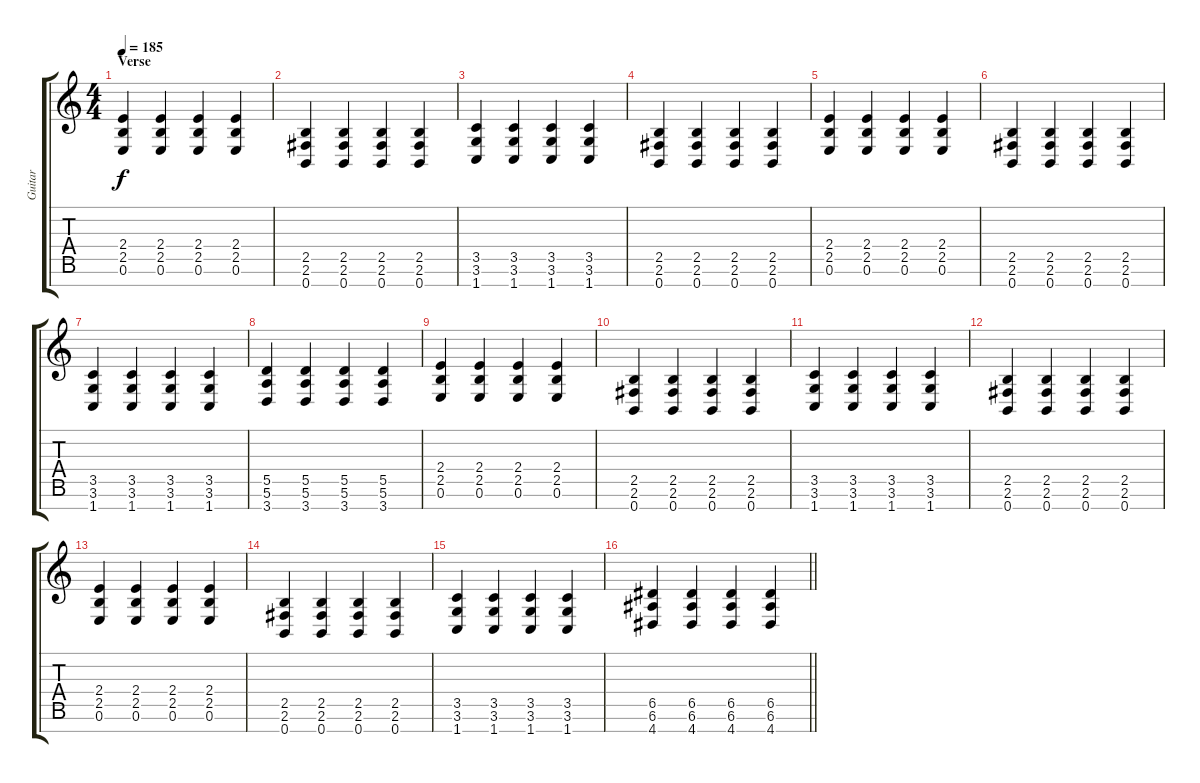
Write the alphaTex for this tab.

\track ("Guitar" "Guitar") {instrument distortionguitar}
\staff {score tabs}
\tuning (E4 B3 G3 D3 A2 E2 B1) {hide}
\ts (4 4)
\section ("" "Verse")
\tempo 185
\clef g2
\ks c
(2.4 2.5 0.6).4{dy f balance 0} (2.4 2.5 0.6).4 (2.4 2.5 0.6).4 (2.4 2.5 0.6).4 |
(2.5 2.6 0.7).4 (2.5 2.6 0.7).4 (2.5 2.6 0.7).4 (2.5 2.6 0.7).4 |
(3.5 3.6 1.7).4 (3.5 3.6 1.7).4 (3.5 3.6 1.7).4 (3.5 3.6 1.7).4 |
(2.5 2.6 0.7).4 (2.5 2.6 0.7).4 (2.5 2.6 0.7).4 (2.5 2.6 0.7).4 |
(2.4 2.5 0.6).4 (2.4 2.5 0.6).4 (2.4 2.5 0.6).4 (2.4 2.5 0.6).4 |
(2.5 2.6 0.7).4 (2.5 2.6 0.7).4 (2.5 2.6 0.7).4 (2.5 2.6 0.7).4 |
(3.5 3.6 1.7).4 (3.5 3.6 1.7).4 (3.5 3.6 1.7).4 (3.5 3.6 1.7).4 |
(5.5 5.6 3.7).4 (5.5 5.6 3.7).4 (5.5 5.6 3.7).4 (5.5 5.6 3.7).4 |
(2.4 2.5 0.6).4 (2.4 2.5 0.6).4 (2.4 2.5 0.6).4 (2.4 2.5 0.6).4 |
(2.5 2.6 0.7).4 (2.5 2.6 0.7).4 (2.5 2.6 0.7).4 (2.5 2.6 0.7).4 |
(3.5 3.6 1.7).4 (3.5 3.6 1.7).4 (3.5 3.6 1.7).4 (3.5 3.6 1.7).4 |
(2.5 2.6 0.7).4 (2.5 2.6 0.7).4 (2.5 2.6 0.7).4 (2.5 2.6 0.7).4 |
(2.4 2.5 0.6).4 (2.4 2.5 0.6).4 (2.4 2.5 0.6).4 (2.4 2.5 0.6).4 |
(2.5 2.6 0.7).4 (2.5 2.6 0.7).4 (2.5 2.6 0.7).4 (2.5 2.6 0.7).4 |
(3.5 3.6 1.7).4 (3.5 3.6 1.7).4 (3.5 3.6 1.7).4 (3.5 3.6 1.7).4 |
\barLineRight lightlight
(6.5 6.6 4.7).4 (6.5 6.6 4.7).4 (6.5 6.6 4.7).4 (6.5 6.6 4.7).4
